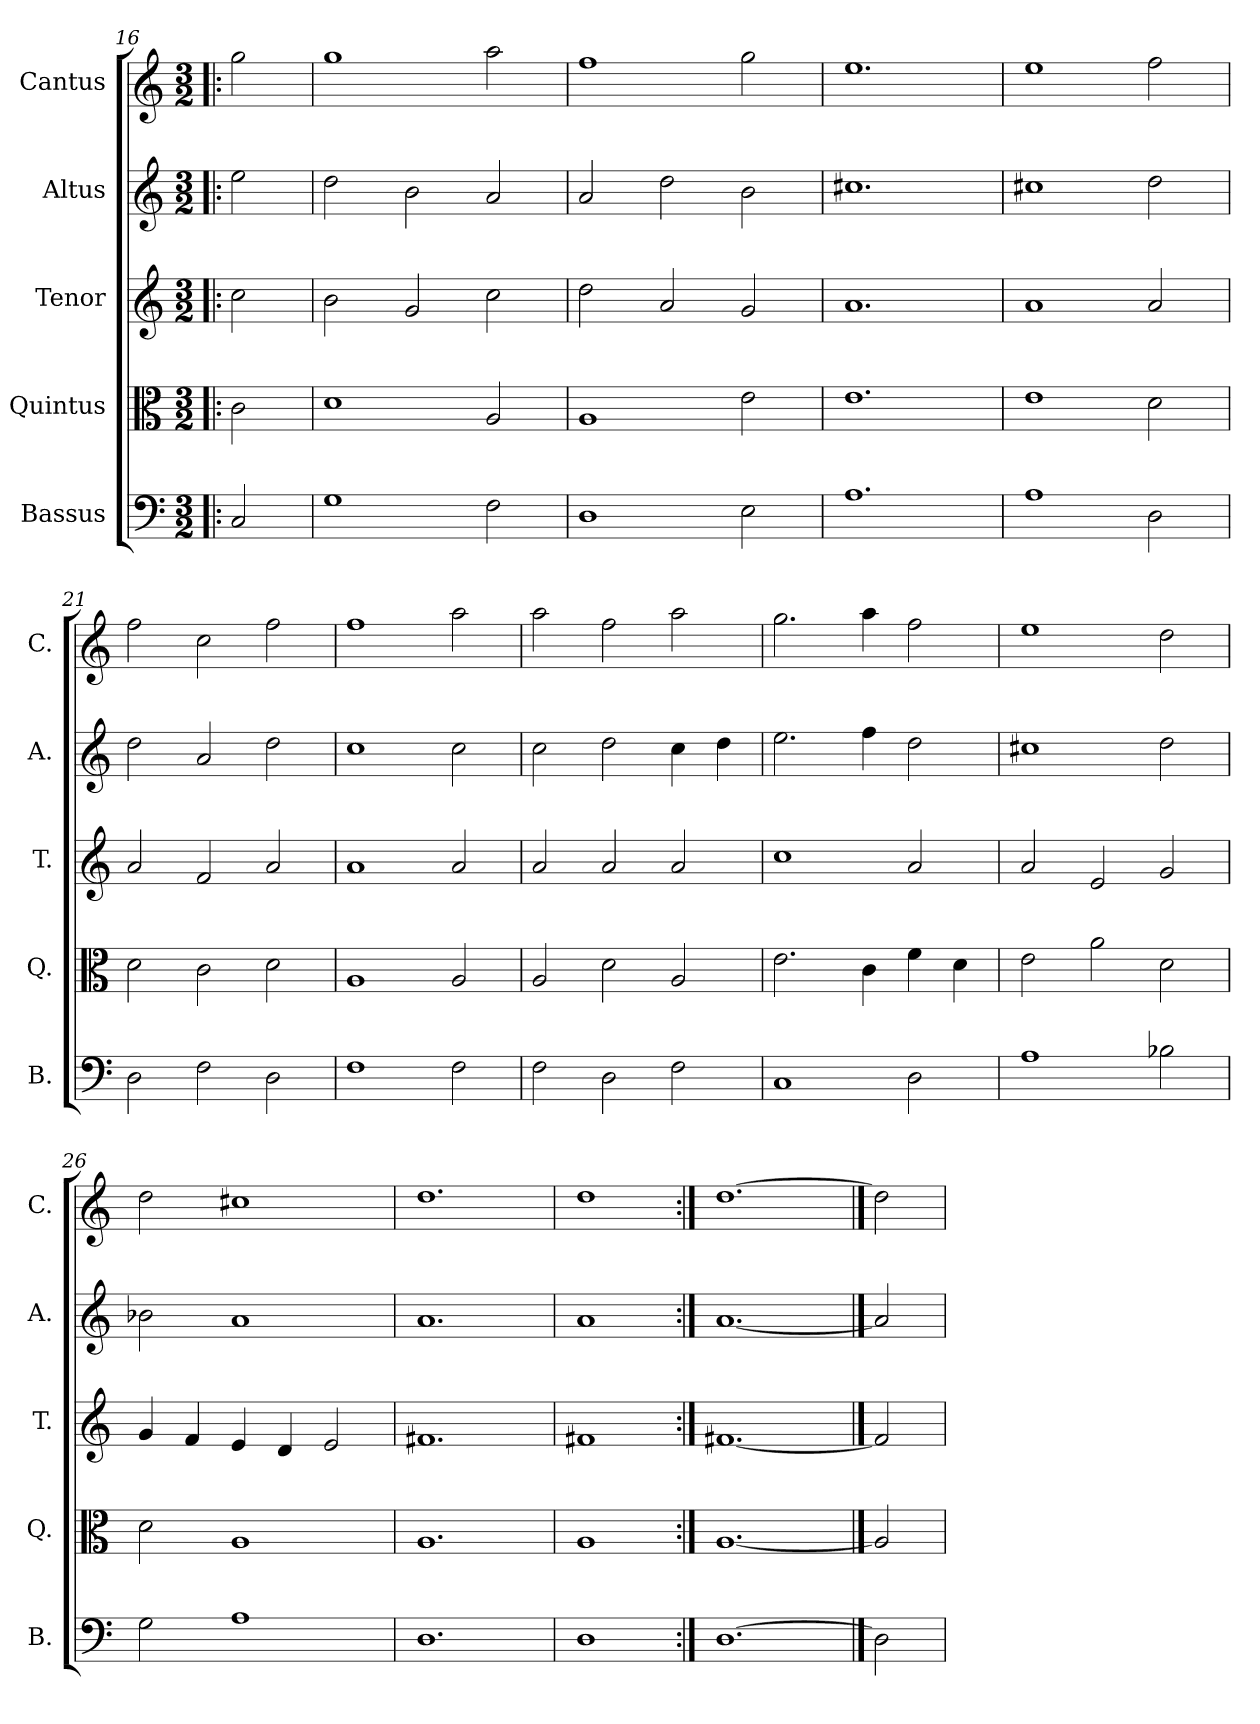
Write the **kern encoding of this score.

**kern	**kern	**kern	**kern	**kern
*part5	*part4	*part3	*part2	*part1
*staff5	*staff4	*staff3	*staff2	*staff1
*I"Bassus	*I"Quintus	*I"Tenor	*I"Altus	*I"Cantus
*I'B.	*I'Q.	*I'T.	*I'A.	*I'C.
*clefF4	*clefC3	*clefG2	*clefG2	*clefG2
*k[]	*k[]	*k[]	*k[]	*k[]
*C:	*C:	*C:	*C:	*C:
*M3/2	*M3/2	*M3/2	*M3/2	*M3/2
=16!|:	=16!|:	=16!|:	=16!|:	=16!|:
2C/	2c\	2cc\	2ee\	2gg\
=17	=17	=17	=17	=17
1G\	1d\	2b\	2dd\	1gg\
.	.	2g/	2b\	.
2F\	2A/	2cc\	2a/	2aa\
=18	=18	=18	=18	=18
1D\	1A/	2dd\	2a/	1ff\
.	.	2a/	2dd\	.
2E\	2e\	2g/	2b\	2gg\
=19	=19	=19	=19	=19
1.A\	1.e\	1.a/	1.cc#X\	1.ee\
=20	=20	=20	=20	=20
1A\	1e\	1a/	1cc#X\	1ee\
2D\	2d\	2a/	2dd\	2ff\
!!LO:PB:g=z
=21	=21	=21	=21	=21
2D\	2d\	2a/	2dd\	2ff\
2F\	2c\	2f/	2a/	2cc\
2D\	2d\	2a/	2dd\	2ff\
=22	=22	=22	=22	=22
1F\	1A/	1a/	1cc\	1ff\
2F\	2A/	2a/	2cc\	2aa\
=23	=23	=23	=23	=23
2F\	2A/	2a/	2cc\	2aa\
2D\	2d\	2a/	2dd\	2ff\
2F\	2A/	2a/	4cc\	2aa\
.	.	.	4dd\	.
=24	=24	=24	=24	=24
1C/	2.e\	1cc\	2.ee\	2.gg\
.	4c\	.	4ff\	4aa\
2D\	4f\	2a/	2dd\	2ff\
.	4d\	.	.	.
!!LO:PB:g=z
=25	=25	=25	=25	=25
1A\	2e\	2a/	1cc#X\	1ee\
.	2a\	2e/	.	.
2B-X\	2d\	2g/	2dd\	2dd\
=26	=26	=26	=26	=26
2G\	2d\	4g/	2b-X\	2dd\
.	.	4f/	.	.
1A\	1A/	4e/	1a/	1cc#X\
.	.	4d/	.	.
.	.	2e/	.	.
=27	=27	=27	=27	=27
1.D\	1.A/	1.f#X/	1.a/	1.dd\
=28	=28	=28	=28	=28
1D\	1A/	1f#X/	1a/	1dd\
=29:|!	=29:|!	=29:|!	=29:|!	=29:|!
[1.D\	[1.A/	[1.f#X/	[1.a/	[1.dd\
==30	==30	==30	==30	==30
2D\]	2A/]	2f#/]	2a/]	2dd\]
=	=	=	=	=
*-	*-	*-	*-	*-
